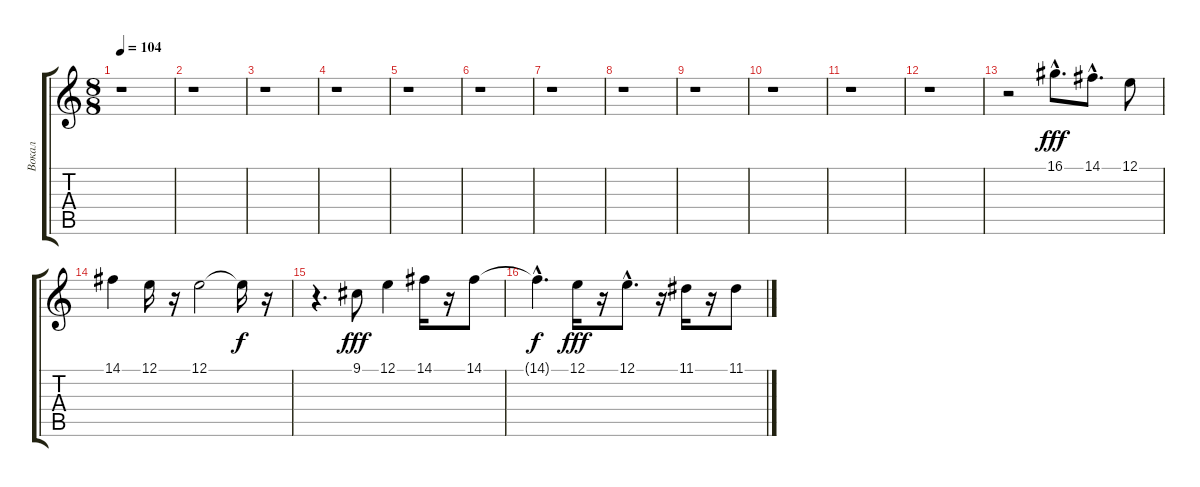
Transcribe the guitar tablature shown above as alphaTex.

\track ("Вокал" "Вокал") {instrument fx5brightness}
\staff {score tabs}
\tuning (E4 B3 G3 D3 A2 E2) {hide}
\ts (8 8)
\tempo 104
\clef g2
\ks c
r.1{dy fff instrument fx5brightness} |
r.1 |
r.1 |
r.1 |
r.1 |
r.1 |
r.1 |
r.1 |
r.1 |
r.1 |
r.1 |
r.1 |
r.2 16.1{hac}.8{d} 14.1{hac}.8{d} 12.1.8 |
14.1.4 12.1.16 r.16 12.1.2 12.1{t}.16{dy f} r.16 |
r.4{d} 9.1.8{dy fff} 12.1.4 14.1.16 r.16 14.1.8 |
14.1{hac t}.4{d dy f} 12.1.16{dy fff} r.16 12.1{hac}.8{d} r.16 11.1.16 r.16 11.1.8
